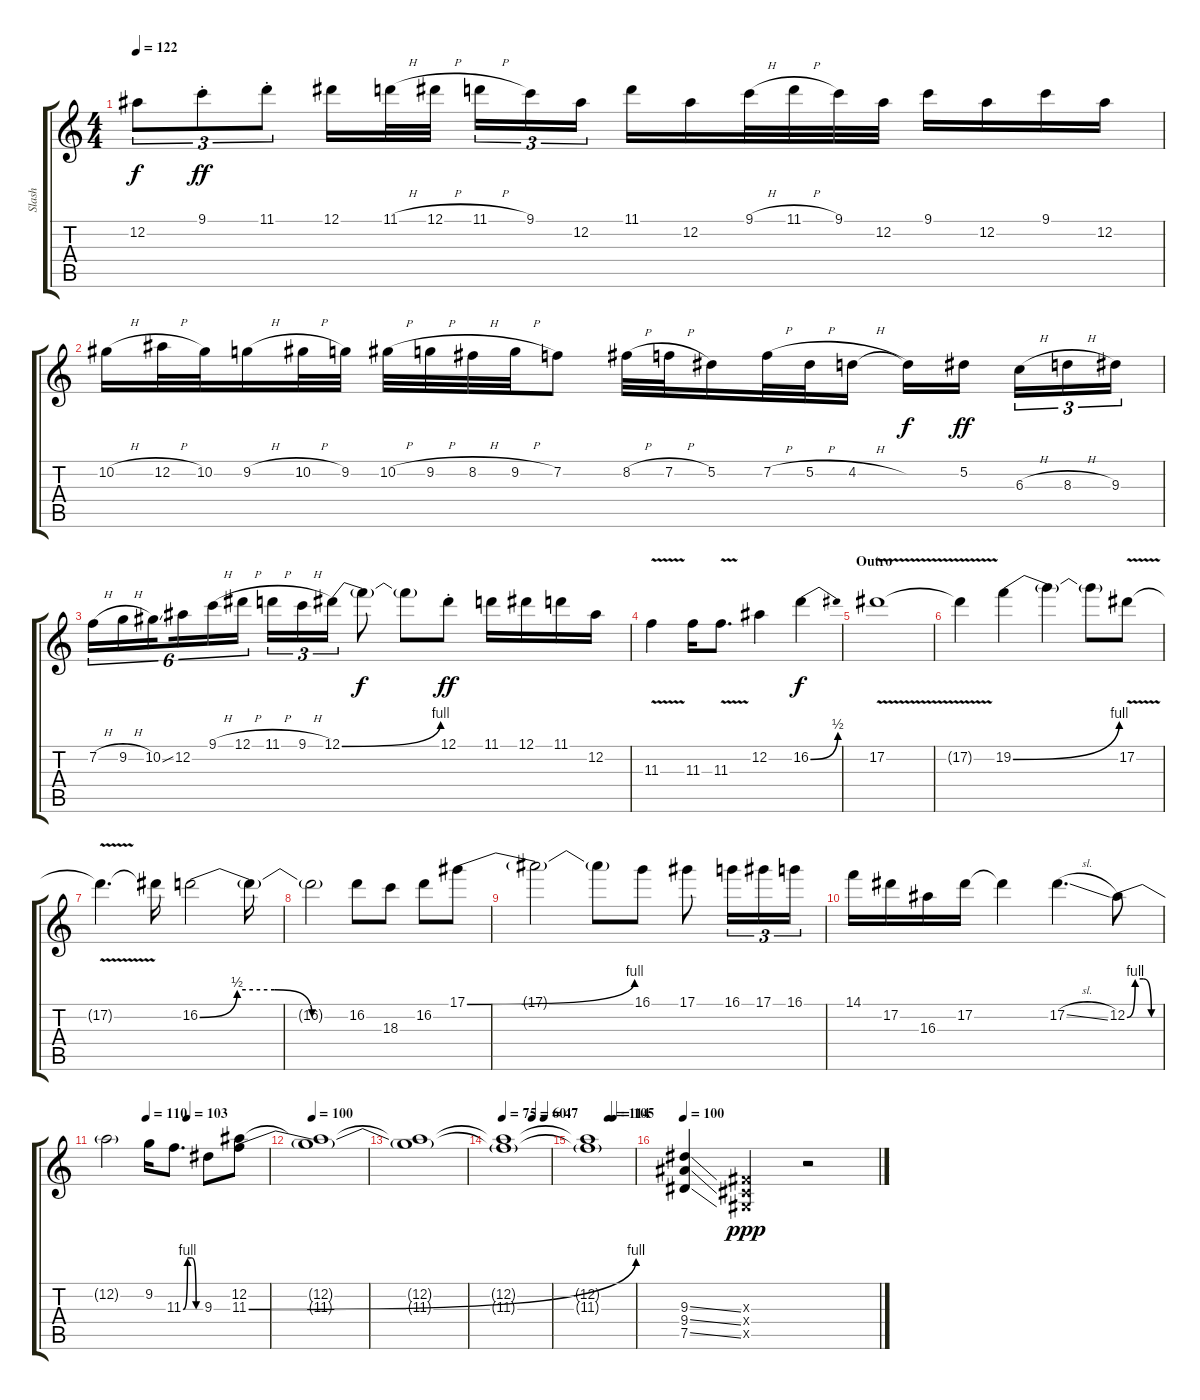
\track ("Slash" "Slash") {instrument distortionguitar}
\staff {score tabs}
\tuning (Eb4 Bb3 Gb3 Db3 Ab2 Eb2) {hide}
\ts (4 4)
\tempo 122
\clef g2
\ks c
12.2{t}.8{tu (3 2) dy f} 9.1{st}.8{tu (3 2) dy ff} 11.1{st}.8{tu (3 2)} 12.1.16 11.1{h}.32 12.1{h}.32{beam splitsecondary} 11.1{h}.16{tu (3 2)} 9.1.16{tu (3 2)} 12.2.16{tu (3 2)} 11.1.16 12.2.16 9.1{h}.32 11.1{h}.32 9.1.32 12.2.32 9.1.16 12.2.16 9.1.16 12.2.16 |
10.2{h}.16 12.2{h}.32 10.2.32 9.2{h}.16 10.2{h}.32 9.2.32 10.2{h}.32 9.2{h}.32 8.2{h}.32 9.2{h}.32 7.2.8 8.2{h}.32 7.2{h}.32 5.2.16 7.2{h}.32 5.2{h}.32 4.2{h}.16 4.2{t}.16{dy f} 5.2.16{dy ff beam splitsecondary} 6.3{h}.16{tu (3 2)} 8.3{h}.16{tu (3 2)} 9.3.16{tu (3 2)} |
7.2{h}.16{tu (6 4)} 9.2{h}.16{tu (6 4)} 10.2{ss}.16{tu (6 4) beam splitsecondary} 12.2.16{tu (6 4)} 9.1{h}.16{tu (6 4)} 12.1{h}.16{tu (6 4)} 11.1{h}.16{tu (3 2)} 9.1{h}.16{tu (3 2)} 12.1{be (bend 0 0 60 4)}.16{tu (3 2)} 12.1{t}.8{dy f} 12.1{t}.8 12.1{st}.8{dy ff} 11.1.16 12.1.16 11.1.16 12.2.16 |
11.3{v}.4 11.3.16 11.3{v}.8{d} 12.2.4 16.2{be (bend 0 0 60 2)}.4{dy f} |
\section ("" "Outro")
17.2{v}.1 |
17.2{t}.4 19.2{be (bend 0 0 60 4)}.4 19.2{t}.4 19.2{t}.8 17.2{v}.8 |
17.2{t}.4{d} 17.2{t}.16 16.2{be (custom 0 0 15 2 30 2 45 0 60 0)}.2 16.2{t}.16 |
16.2{t}.2 16.2.8 18.3.8 16.2.8 17.1{be (bend 0 0 60 4)}.8 |
17.1{t}.2 17.1{t}.8 16.1.8 17.1.8 16.1.16{tu (3 2)} 17.1.16{tu (3 2)} 16.1.16{tu (3 2)} |
14.1.16 17.2.16 16.3.16 17.2.16 17.2{t}.4 17.2{sl}.4{d} 12.2{be (custom 0 0 15 4 30 4 45 0 60 0)}.8 |
\tempo (110 0.25)
\tempo (103 0.5)
12.2{t}.2 9.2.16 11.3{be (custom 0 0 15 4 30 4 45 0 60 0)}.8{d} 9.3.8 (12.2 11.3{be (bend 0 0 60 4)}).8 |
\tempo 100
(12.2{t} 11.3{t}).1 |
(12.2{t} 11.3{t}).1 |
\tempo 75
\tempo (60 0.625)
\tempo (47 0.875)
(12.2{t} 11.3{t}).1 |
\tempo (114 0.4583333333333333)
\tempo (105 0.5625)
(12.2{t} 11.3{t}).1 |
\tempo 100
(9.3{ss} 9.4{ss} 7.5{ss}).4 (0.3{x} 0.4{x} 0.5{x}).4{dy ppp} r.2
